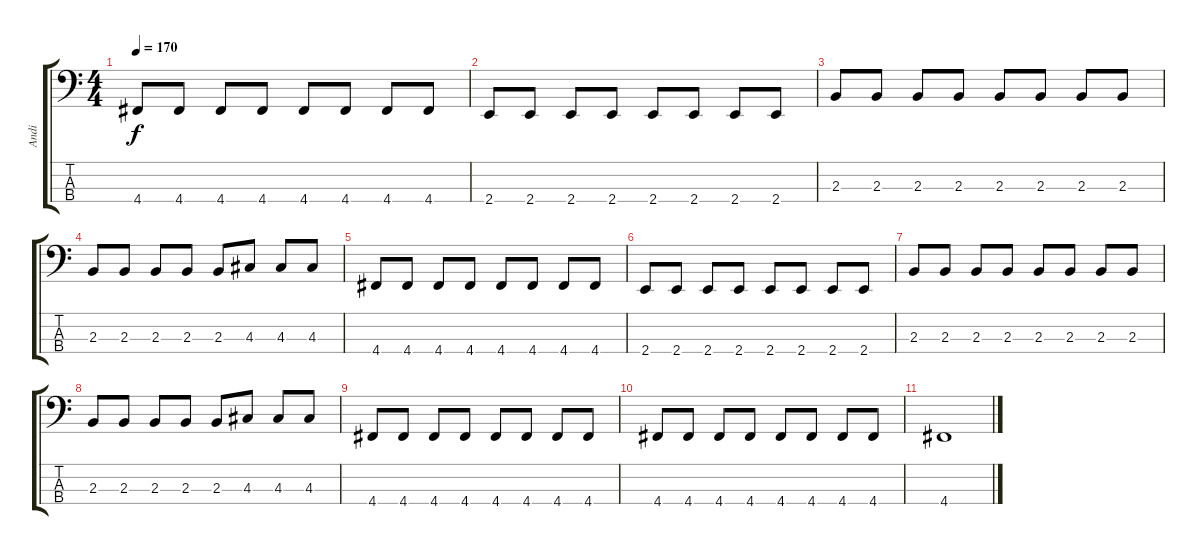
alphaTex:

\track ("Andi" "Andi") {instrument electricbassfinger}
\staff {score tabs}
\tuning (G2 D2 A1 D1) {hide}
\ts (4 4)
\tempo 170
\clef f4
\ks c
4.4.8{dy f} 4.4.8 4.4.8 4.4.8 4.4.8 4.4.8 4.4.8 4.4.8 |
2.4.8 2.4.8 2.4.8 2.4.8 2.4.8 2.4.8 2.4.8 2.4.8 |
2.3.8 2.3.8 2.3.8 2.3.8 2.3.8 2.3.8 2.3.8 2.3.8 |
2.3.8 2.3.8 2.3.8 2.3.8 2.3.8 4.3.8 4.3.8 4.3.8 |
4.4.8 4.4.8 4.4.8 4.4.8 4.4.8 4.4.8 4.4.8 4.4.8 |
2.4.8 2.4.8 2.4.8 2.4.8 2.4.8 2.4.8 2.4.8 2.4.8 |
2.3.8 2.3.8 2.3.8 2.3.8 2.3.8 2.3.8 2.3.8 2.3.8 |
2.3.8 2.3.8 2.3.8 2.3.8 2.3.8 4.3.8 4.3.8 4.3.8 |
4.4.8 4.4.8 4.4.8 4.4.8 4.4.8 4.4.8 4.4.8 4.4.8 |
4.4.8 4.4.8 4.4.8 4.4.8 4.4.8 4.4.8 4.4.8 4.4.8 |
4.4.1
